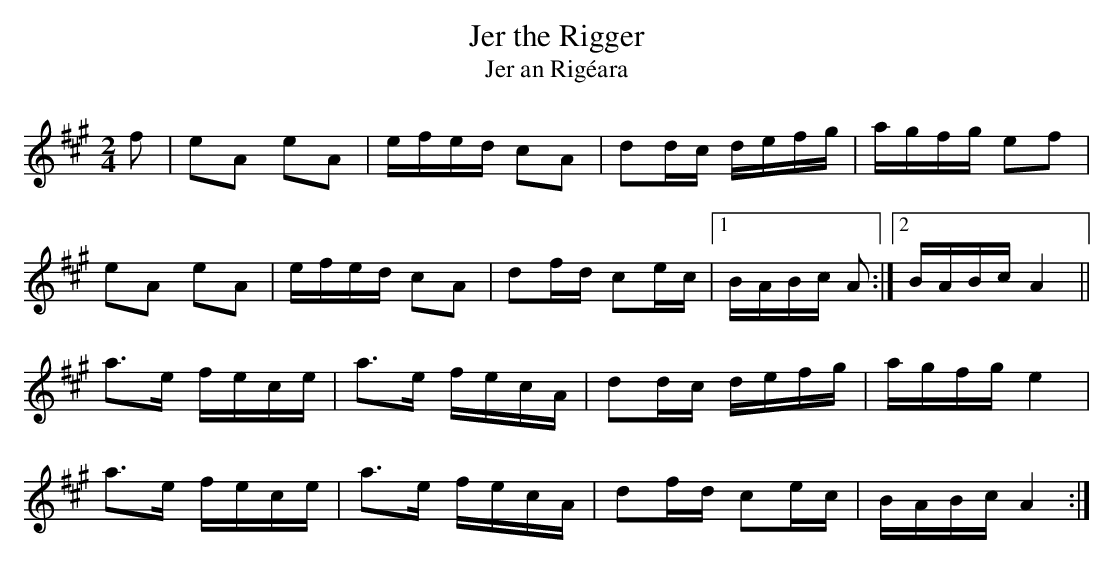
X:1
T: Jer the Rigger
T: Jer an Rig\'eara
L: 1/8
M: 2/4
K: A
f|eA eA|e/f/e/d/ cA|dd/c/ d/e/f/g/|a/g/f/g/ ef|
eA eA|e/f/e/d/ cA|df/d/ ce/c/|1 B/A/B/c/ A :|2 B/A/B/c/ A2||
a>e f/e/c/e/|a>e f/e/c/A/|dd/c/ d/e/f/g/|a/g/f/g/ e2|
a>e f/e/c/e/|a>e f/e/c/A/|df/d/ ce/c/|B/A/B/c/ A2 :|
